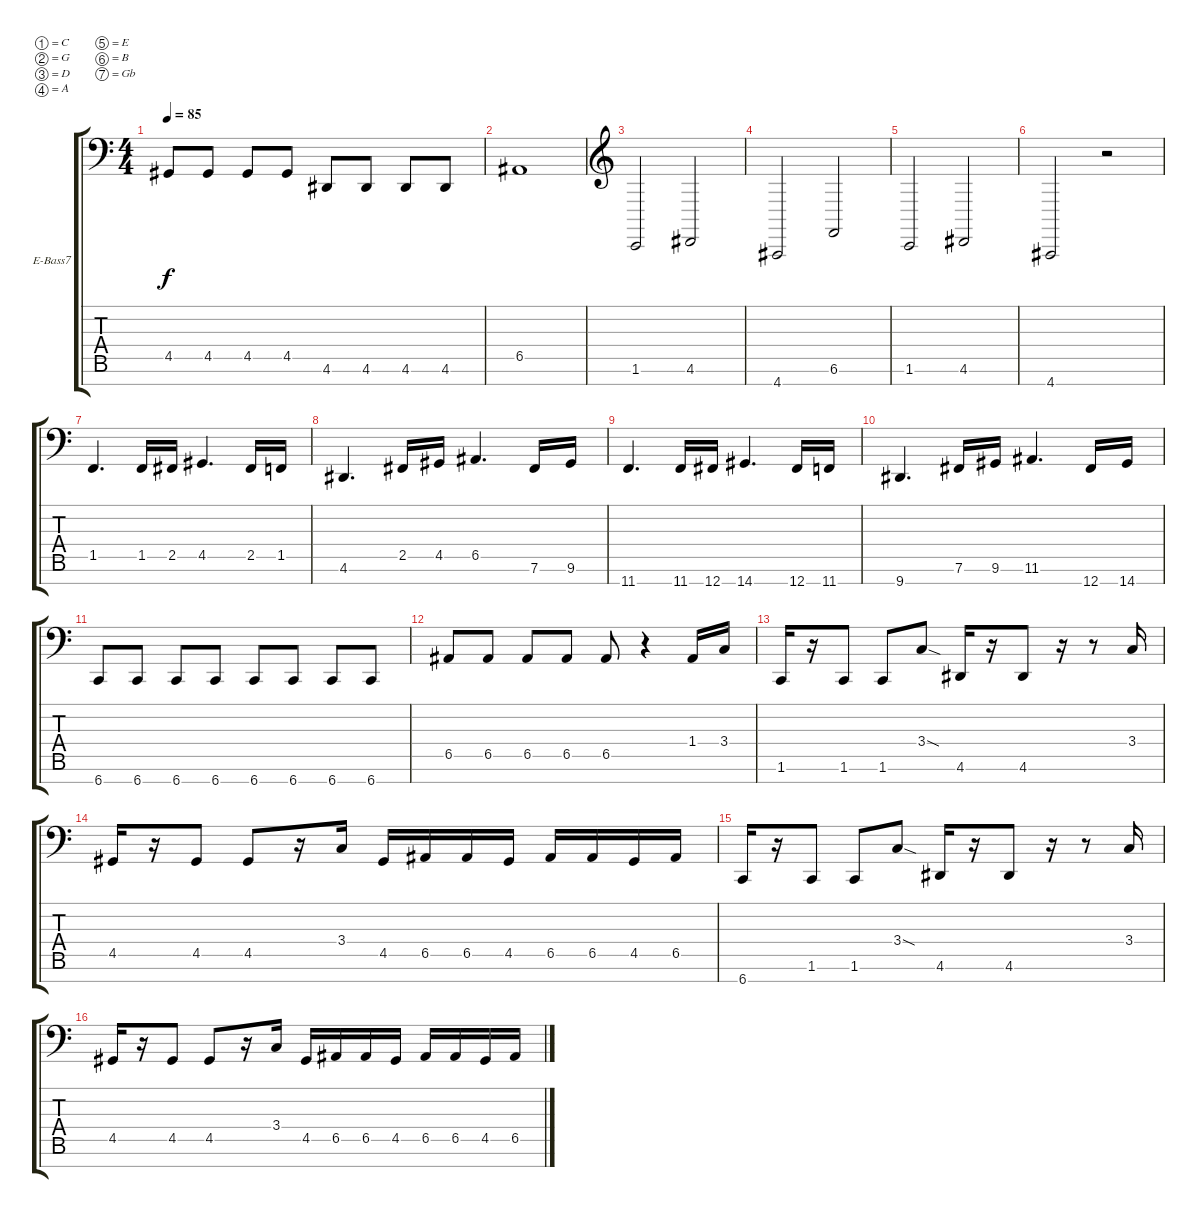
\defaultSystemsLayout 4
\bracketExtendMode groupsimilarinstruments
\firstSystemTrackNameOrientation horizontal
\otherSystemsTrackNameOrientation horizontal
\track ("Electric Bass" "E-Bass7") {instrument electricbassfinger}
\staff {score tabs}
\tuning (C3 G2 D2 A1 E1 B0 Gb0)
\ts (4 4)
\tempo 85
\clef f4
\scale
0.333333
\ks c
4.5.8{dy f} 4.5.8 4.5.8 4.5.8 4.6.8 4.6.8 4.6.8 4.6.8 |
6.5.1 |
\clef g2
1.6.2 4.6.2 |
4.7.2 6.6.2 |
1.6.2 4.6.2 |
4.7.2 r.2 |
\clef f4
1.5.4{d} 1.5.16 2.5.16 4.5.4{d} 2.5.16 1.5.16 |
4.6.4{d} 2.5.16 4.5.16 6.5.4{d} 7.6.16 9.6.16 |
11.7.4{d} 11.7.16 12.7.16 14.7.4{d} 12.7.16 11.7.16 |
9.7.4{d} 7.6.16 9.6.16 11.6.4{d} 12.7.16 14.7.16 |
6.7.8 6.7.8 6.7.8 6.7.8 6.7.8 6.7.8 6.7.8 6.7.8 |
6.5.8 6.5.8 6.5.8 6.5.8 6.5.8 r.4 1.4.16 3.4.16 |
1.6.16 r.16 1.6.8 1.6.8 3.4{sod}.8 4.6.16 r.16 4.6.8 r.16 r.8 3.4.16 |
4.5.16 r.16 4.5.8 4.5.8 r.16 3.4.16 4.5.16 6.5.16 6.5.16 4.5.16 6.5.16 6.5.16 4.5.16 6.5.16 |
6.7.16 r.16 1.6.8 1.6.8 3.4{sod}.8 4.6.16 r.16 4.6.8 r.16 r.8 3.4.16 |
4.5.16 r.16 4.5.8 4.5.8 r.16 3.4.16 4.5.16 6.5.16 6.5.16 4.5.16 6.5.16 6.5.16 4.5.16 6.5.16
